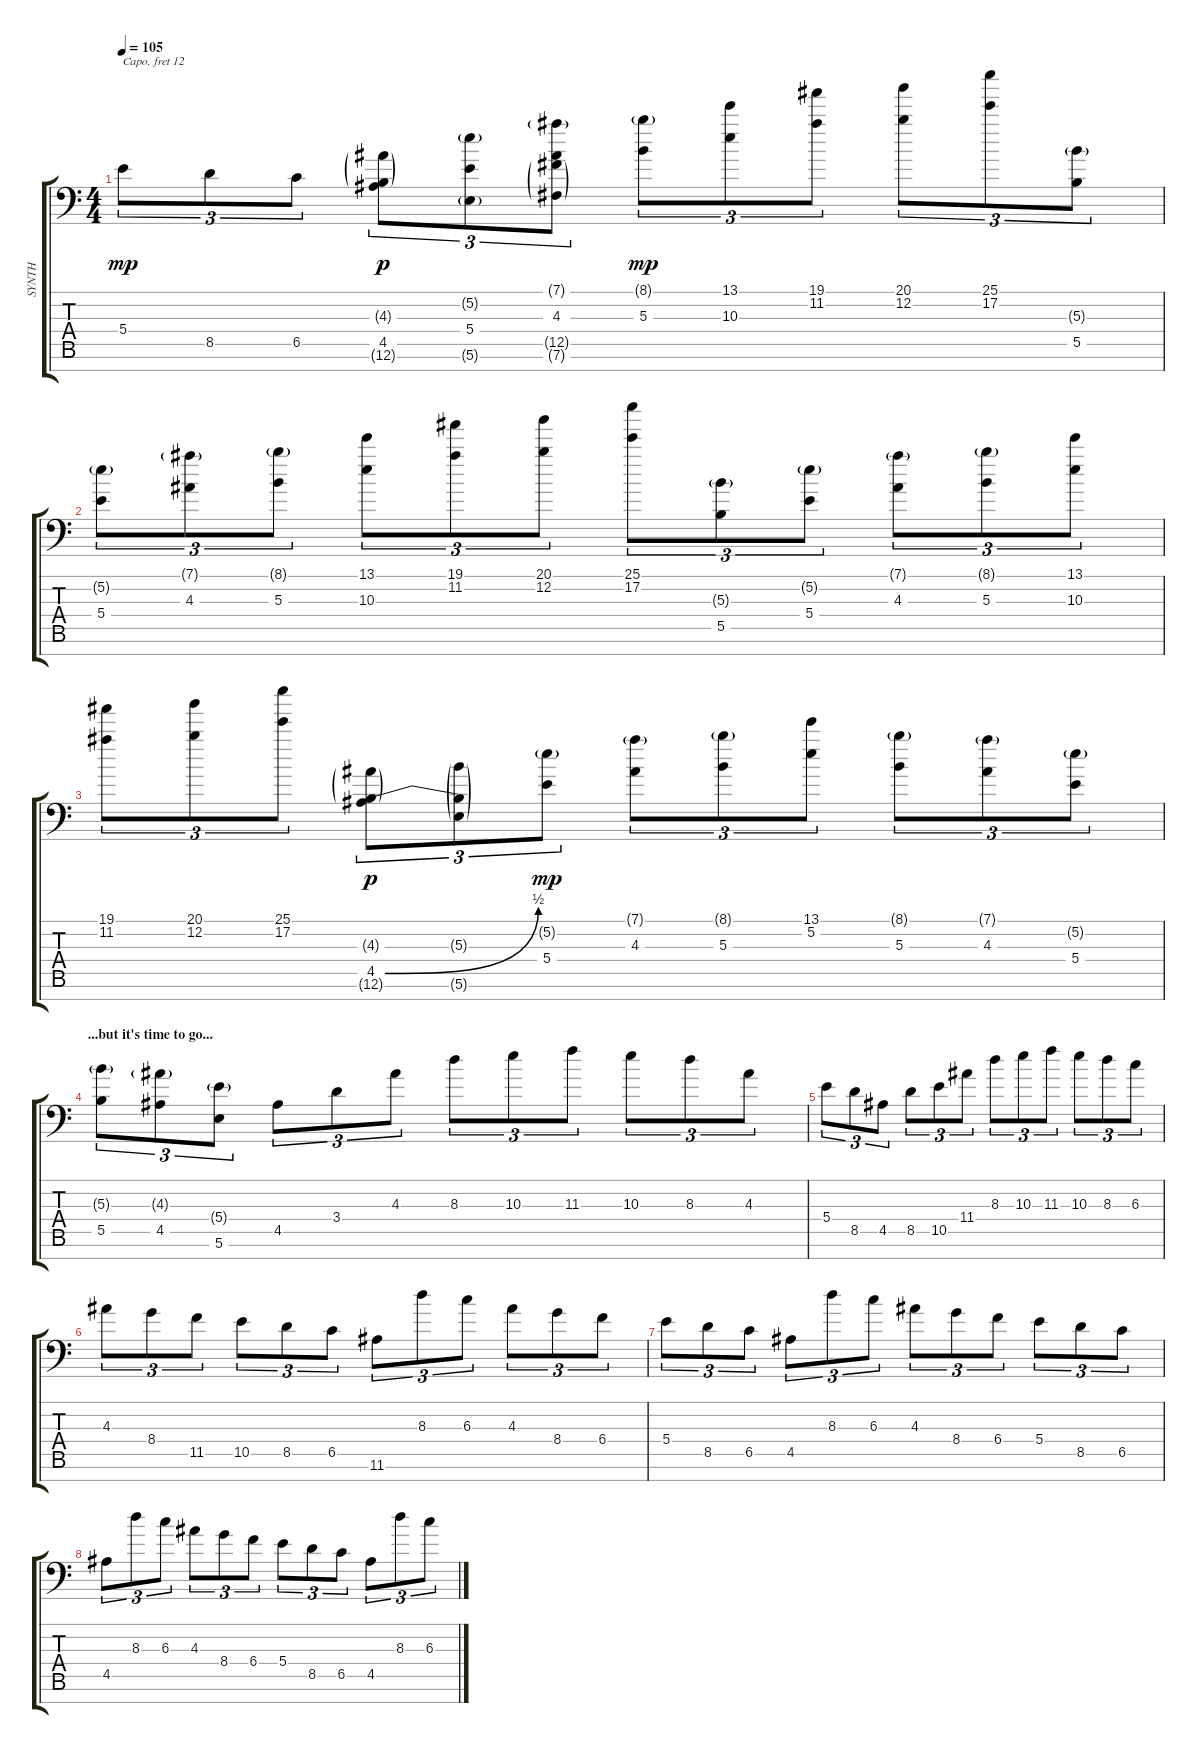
\track ("SYNTH" "SYNTH") {instrument synthbrass2}
\staff {score tabs}
\capo 12
\tuning (Eb4 B3 Gb3 B2 Gb2 B1 B-1) {hide}
\ts (4 4)
\tempo 105
\clef f4
\ks c
5.4.8{tu (3 2) dy mp} 8.5.8{tu (3 2)} 6.5.8{tu (3 2)} (4.3{g} 4.5 12.6{g}).8{tu (3 2) dy p} (5.2{g} 5.4 5.6{g}).8{tu (3 2)} (7.1{g} 4.3 12.5{g} 7.6{g}).8{tu (3 2)} (8.1{g} 5.3).8{tu (3 2) dy mp} (13.1 10.3).8{tu (3 2)} (19.1 11.2).8{tu (3 2)} (20.1 12.2).8{tu (3 2)} (25.1 17.2).8{tu (3 2)} (5.3{g} 5.5).8{tu (3 2)} |
(5.2{g} 5.4).8{tu (3 2)} (7.1{g} 4.3).8{tu (3 2)} (8.1{g} 5.3).8{tu (3 2)} (13.1 10.3).8{tu (3 2)} (19.1 11.2).8{tu (3 2)} (20.1 12.2).8{tu (3 2)} (25.1 17.2).8{tu (3 2)} (5.3{g} 5.5).8{tu (3 2)} (5.2{g} 5.4).8{tu (3 2)} (7.1{g} 4.3).8{tu (3 2)} (8.1{g} 5.3).8{tu (3 2)} (13.1 10.3).8{tu (3 2)} |
(19.1 11.2).8{tu (3 2)} (20.1 12.2).8{tu (3 2)} (25.1 17.2).8{tu (3 2)} (4.3{g} 4.5{be (bend 0 0 60 2)} 12.6{g}).8{tu (3 2) dy p} (5.3{g} 4.5{t} 5.6{g}).8{tu (3 2)} (5.2{g} 5.4).8{tu (3 2) dy mp} (7.1{g} 4.3).8{tu (3 2)} (8.1{g} 5.3).8{tu (3 2)} (13.1 5.2).8{tu (3 2)} (8.1{g} 5.3).8{tu (3 2)} (7.1{g} 4.3).8{tu (3 2)} (5.2{g} 5.4).8{tu (3 2)} |
\section ("" "...but it's time to go...")
(5.3{g} 5.5).8{tu (3 2)} (4.3{g} 4.5).8{tu (3 2)} (5.4{g} 5.6).8{tu (3 2)} 4.5.8{tu (3 2)} 3.4.8{tu (3 2)} 4.3.8{tu (3 2)} 8.3.8{tu (3 2)} 10.3.8{tu (3 2)} 11.3.8{tu (3 2)} 10.3.8{tu (3 2)} 8.3.8{tu (3 2)} 4.3.8{tu (3 2)} |
5.4.8{tu (3 2)} 8.5.8{tu (3 2)} 4.5.8{tu (3 2)} 8.5.8{tu (3 2)} 10.5.8{tu (3 2)} 11.4.8{tu (3 2)} 8.3.8{tu (3 2)} 10.3.8{tu (3 2)} 11.3.8{tu (3 2)} 10.3.8{tu (3 2)} 8.3.8{tu (3 2)} 6.3.8{tu (3 2)} |
4.3.8{tu (3 2)} 8.4.8{tu (3 2)} 11.5.8{tu (3 2)} 10.5.8{tu (3 2)} 8.5.8{tu (3 2)} 6.5.8{tu (3 2)} 11.6.8{tu (3 2)} 8.3.8{tu (3 2)} 6.3.8{tu (3 2)} 4.3.8{tu (3 2)} 8.4.8{tu (3 2)} 6.4.8{tu (3 2)} |
5.4.8{tu (3 2)} 8.5.8{tu (3 2)} 6.5.8{tu (3 2)} 4.5.8{tu (3 2)} 8.3.8{tu (3 2)} 6.3.8{tu (3 2)} 4.3.8{tu (3 2)} 8.4.8{tu (3 2)} 6.4.8{tu (3 2)} 5.4.8{tu (3 2)} 8.5.8{tu (3 2)} 6.5.8{tu (3 2)} |
4.5.8{tu (3 2)} 8.3.8{tu (3 2)} 6.3.8{tu (3 2)} 4.3.8{tu (3 2)} 8.4.8{tu (3 2)} 6.4.8{tu (3 2)} 5.4.8{tu (3 2)} 8.5.8{tu (3 2)} 6.5.8{tu (3 2)} 4.5.8{tu (3 2)} 8.3.8{tu (3 2)} 6.3.8{tu (3 2)}
